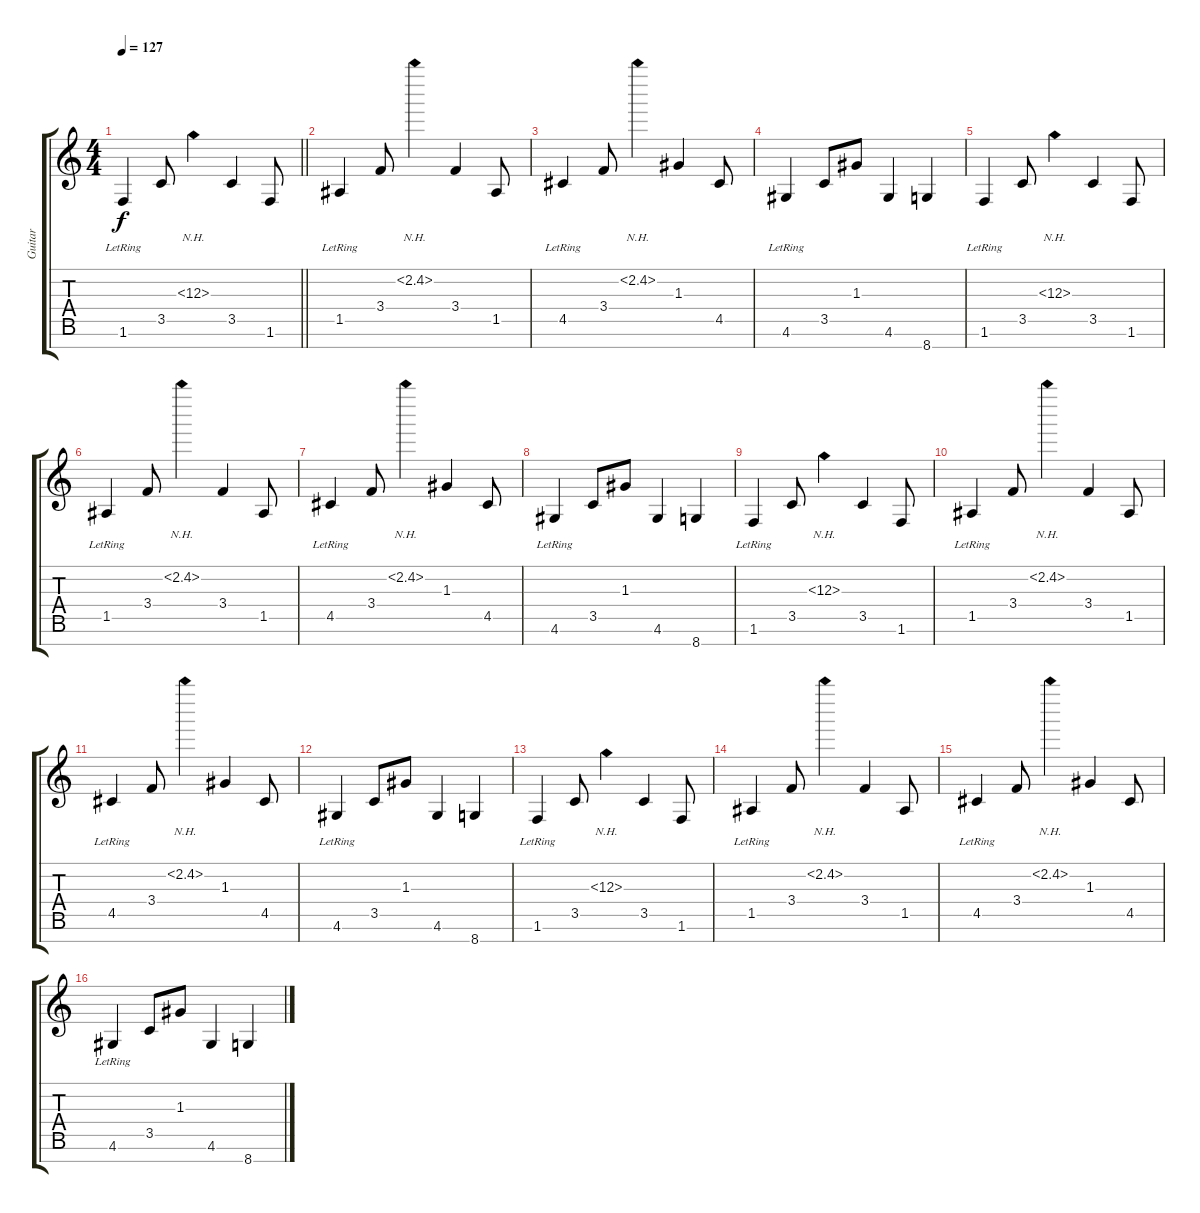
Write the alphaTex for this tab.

\track ("Guitar " "Guitar ") {instrument acousticguitarsteel}
\staff {score tabs}
\tuning (E4 B3 G3 D3 A2 E2 B1) {hide}
\ts (4 4)
\tempo 127
\clef g2
\barLineRight lightlight
\ks c
1.6{lr}.4{dy f} 3.5.8 1.3{nh}.4 3.5.4 1.6.8 |
1.5{lr}.4 3.4.8 2.2{nh}.4 3.4.4 1.5.8 |
4.5{lr}.4 3.4.8 2.2{nh}.4 1.3.4 4.5.8 |
4.6{lr}.4 3.5.8 1.3.8 4.6.4 8.7.4 |
1.6{lr}.4 3.5.8 1.3{nh}.4 3.5.4 1.6.8 |
1.5{lr}.4 3.4.8 2.2{nh}.4 3.4.4 1.5.8 |
4.5{lr}.4 3.4.8 2.2{nh}.4 1.3.4 4.5.8 |
4.6{lr}.4 3.5.8 1.3.8 4.6.4 8.7.4 |
1.6{lr}.4 3.5.8 1.3{nh}.4 3.5.4 1.6.8 |
1.5{lr}.4 3.4.8 2.2{nh}.4 3.4.4 1.5.8 |
4.5{lr}.4 3.4.8 2.2{nh}.4 1.3.4 4.5.8 |
4.6{lr}.4 3.5.8 1.3.8 4.6.4 8.7.4 |
1.6{lr}.4 3.5.8 1.3{nh}.4 3.5.4 1.6.8 |
1.5{lr}.4 3.4.8 2.2{nh}.4 3.4.4 1.5.8 |
4.5{lr}.4 3.4.8 2.2{nh}.4 1.3.4 4.5.8 |
4.6{lr}.4 3.5.8 1.3.8 4.6.4 8.7.4
